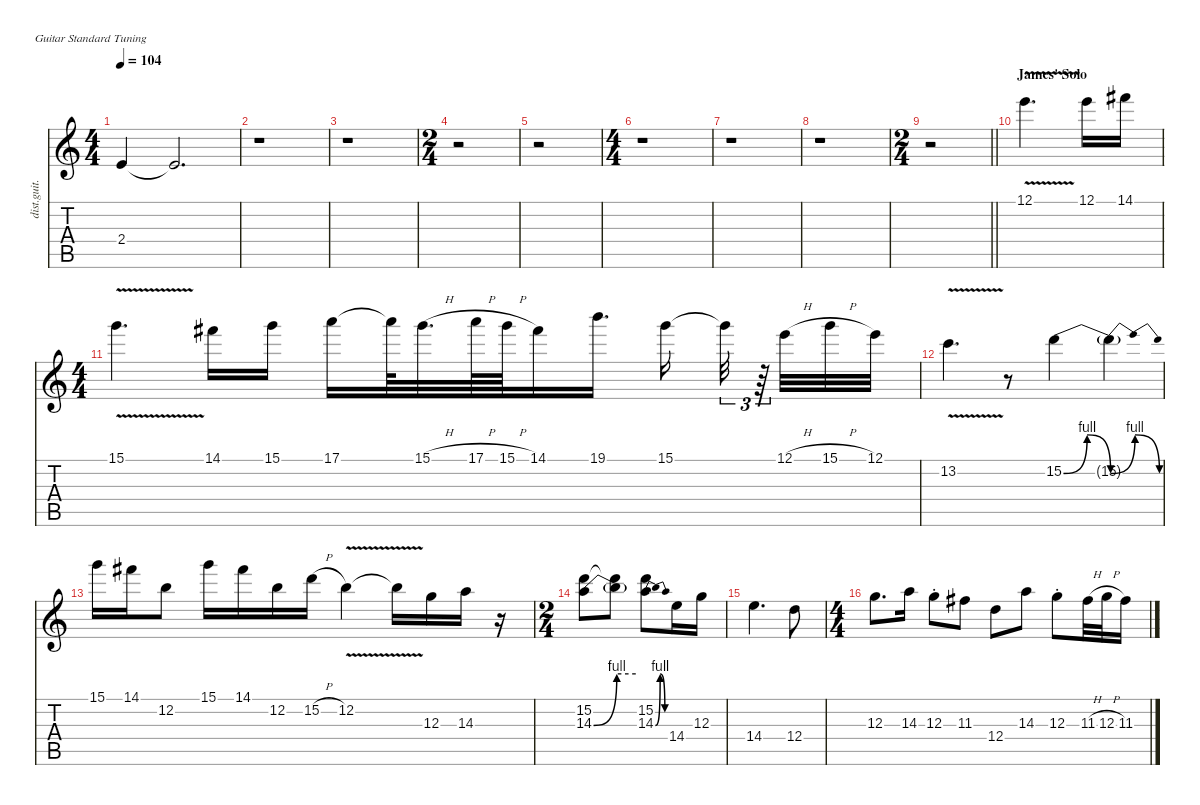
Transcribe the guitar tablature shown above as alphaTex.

\defaultSystemsLayout 4
\hideDynamics
\bracketExtendMode nobrackets
\track ("Solo" "dist.guit.") {instrument distortionguitar}
\staff {score tabs}
\tuning (E4 B3 G3 D3 A2 E2)
\ts (4 4)
\beaming (8 2 2 2 2)
\tempo 104
\clef g2
\ks c
2.4{t}.4{dy f beam Up} 2.4{t}.2{d beam Up} |
r.1{beam Down} |
r.1{beam Down} |
\ts (2 4)
\beaming (8 2 2)
r.2{beam Down} |
r.2{beam Down} |
\ts (4 4)
\beaming (8 2 2 2 2)
r.1{beam Down} |
r.1{beam Down} |
r.1{beam Down} |
\ts (2 4)
\beaming (8 2 2)
\barLineRight lightlight
r.2{beam Down} |
\section ("" "James' Solo")
12.1{v}.4{d dy ff beam Down} 12.1.16{dy f beam Down} 14.1{acc #}.16{beam Down} |
\ts (4 4)
\beaming (8 2 2 2 2)
15.1{v}.4{d beam Down} 14.1{acc #}.16{beam Down} 15.1.16{beam Down} 17.1.16{beam Down} 17.1{t}.64{beam Down} 15.1{h}.32{d dy mf beam Down} 17.1{h}.64{dy f beam Down} 15.1{h}.64{beam Down} 14.1{acc #}.16{beam Down} 19.1.16{d beam Down} 15.1.16{dy mf beam Down} 15.1{t}.32{tu (3 2) dy f beam Down} r.64{tu (3 2) beam Down} 12.1{h}.32{beam Down} 15.1{h}.32{beam Down} 12.1.32{beam Down} |
13.2{v}.4{d beam Down} r.8{beam Down} 15.2{be (bendrelease 0 0 30 4 30 4 60 0)}.4{beam Down} 15.2{be (bendrelease 0 0 15 4 30 4 45 0) t}.4{beam Down} |
15.1.16{beam Down} 14.1{acc #}.16{beam Down} 12.2.8{beam Down} 15.1.16{beam Down} 14.1{acc #}.16{beam Down} 12.2.16{beam Down} 15.2{h}.16{beam Down} 12.2{v}.4{beam Down} 12.2{v t}.16{beam Down} 12.3.16{beam Down} 14.3.16{beam Down} r.16{beam Down} |
\ts (2 4)
\beaming (8 2 2)
(15.2 14.3{be (bend 0 0 60 4)}).8{dy mp beam Down} (15.2{t} 14.3{be (hold 0 4 60 4) t}).8{dy f beam Down} (15.2 14.3{be (bendrelease 0 0 15 4 30 4 45 0)}).8{dy mp beam Down} 14.4.16{dy f beam Down} 12.3.16{beam Down} |
14.4.4{d beam Down} 12.4.8{beam Down} |
\ts (4 4)
\beaming (8 2 2 2 2)
12.3.8{d beam Down} 14.3.16{beam Down} 12.3{st}.8{beam Down} 11.3{acc #}.8{beam Down} 12.4.8{beam Down} 14.3.8{beam Down} 12.3{st}.8{beam Down} 11.3{h acc #}.32{beam Down} 12.3{h}.32{beam Down} 11.3{acc #}.16{beam Down}
